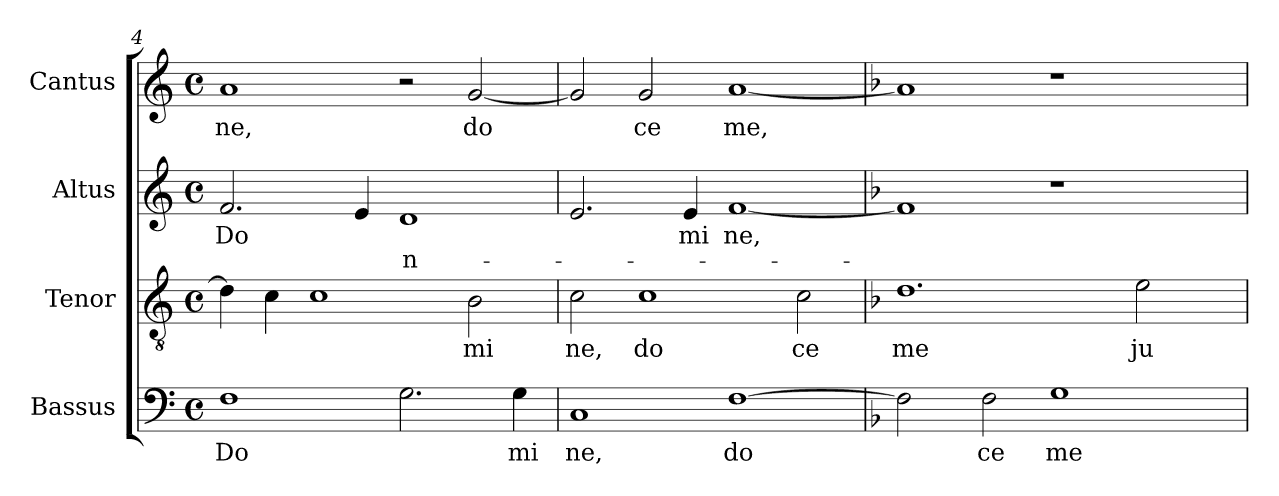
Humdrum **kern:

**kern	**text	**kern	**text	**kern	**text	**text	**kern	**text
*part4	*part4	*part3	*part3	*part2	*part2	*part2	*part1	*part1
*staff4	*staff4	*staff3	*staff3	*staff2	*staff2	*staff2	*staff1	*staff1
*I"Bassus	*	*I"Tenor	*	*I"Altus	*	*	*I"Cantus	*
*clefF4	*	*clefGv2	*	*clefG2	*	*	*clefG2	*
*M4/4	*	*M4/4	*	*M4/4	*	*	*M4/4	*
*met(c)	*	*met(c)	*	*met(c)	*	*	*met(c)	*
=4	=4	=4	=4	=4	=4	=4	=4	=4
!	!LO:LY:b:cj	!	!	!	!LO:LY:b	!	!	!LO:LY:b:cj
1F	Do	4d\]	.	2.f/	Do	.	1a	ne,
.	.	4c\	.	.	.	.	.	.
.	.	1c	.	.	.	.	.	.
.	.	.	.	4e/	.	.	.	.
!	!	!	!	!	!	!LO:LY:b	!	!
2.G\	.	.	.	1d	.	n-	2r	.
!	!	!	!LO:LY:b:cj	!	!	!	!	!LO:LY:b:cj
.	.	2B\	mi	.	.	.	[<2g/	do
!	!LO:LY:b:cj	!	!	!	!	!	!	!
4G\	mi	.	.	.	.	.	.	.
=5	=5	=5	=5	=5	=5	=5	=5	=5
!	!LO:LY:b:cj	!	!LO:LY:b:cj	!	!	!	!	!
1C	ne,	2c\	ne,	2.e/	.	.	2g/]	.
!	!	!	!LO:LY:b:cj	!	!	!	!	!LO:LY:b:cj
.	.	1c	do	.	.	.	2g/	ce
!	!	!	!	!	!LO:LY:b:cj	!	!	!
.	.	.	.	4e/	-mi	.	.	.
!	!LO:LY:b:cj	!	!	!	!LO:LY:b:cj	!	!	!LO:LY:b:cj
[>1F	do	.	.	[>1f	ne,	.	[>1a	me,
!	!	!	!LO:LY:b:cj	!	!	!	!	!
.	.	2c\	ce	.	.	.	.	.
!!LO:LB:g=z
=6	=6	=6	=6	=6	=6	=6	=6	=6
*k[b-]	*	*k[b-]	*	*k[b-]	*	*	*k[b-]	*
*F:	*	*F:	*	*F:	*	*	*F:	*
!	!	!	!LO:LY:b:cj	!	!	!	!	!
*^	*	*	*	*	*	*	*	*
2F\]	16.ryy	.	1.d	me	1f]	.	.	1a]	.
.	1ryy	.	.	.	.	.	.	.	.
!	!	!LO:LY:b:cj	!	!	!	!	!	!	!
2F\	.	ce	.	.	.	.	.	.	.
!	!	!LO:LY:b:cj	!	!	!	!	!	!	!
1G	.	me	.	.	1r	.	.	1r	.
.	2ryy	.	.	.	.	.	.	.	.
!	!	!	!	!LO:LY:b:cj	!	!	!	!	!
.	.	.	2e\	ju	.	.	.	.	.
.	4ryy	.	.	.	.	.	.	.	.
.	8ryy	.	.	.	.	.	.	.	.
.	32ryy	.	.	.	.	.	.	.	.
*v	*v	*	*	*	*	*	*	*	*
=	=	=	=	=	=	=	=	=
*-	*-	*-	*-	*-	*-	*-	*-	*-
